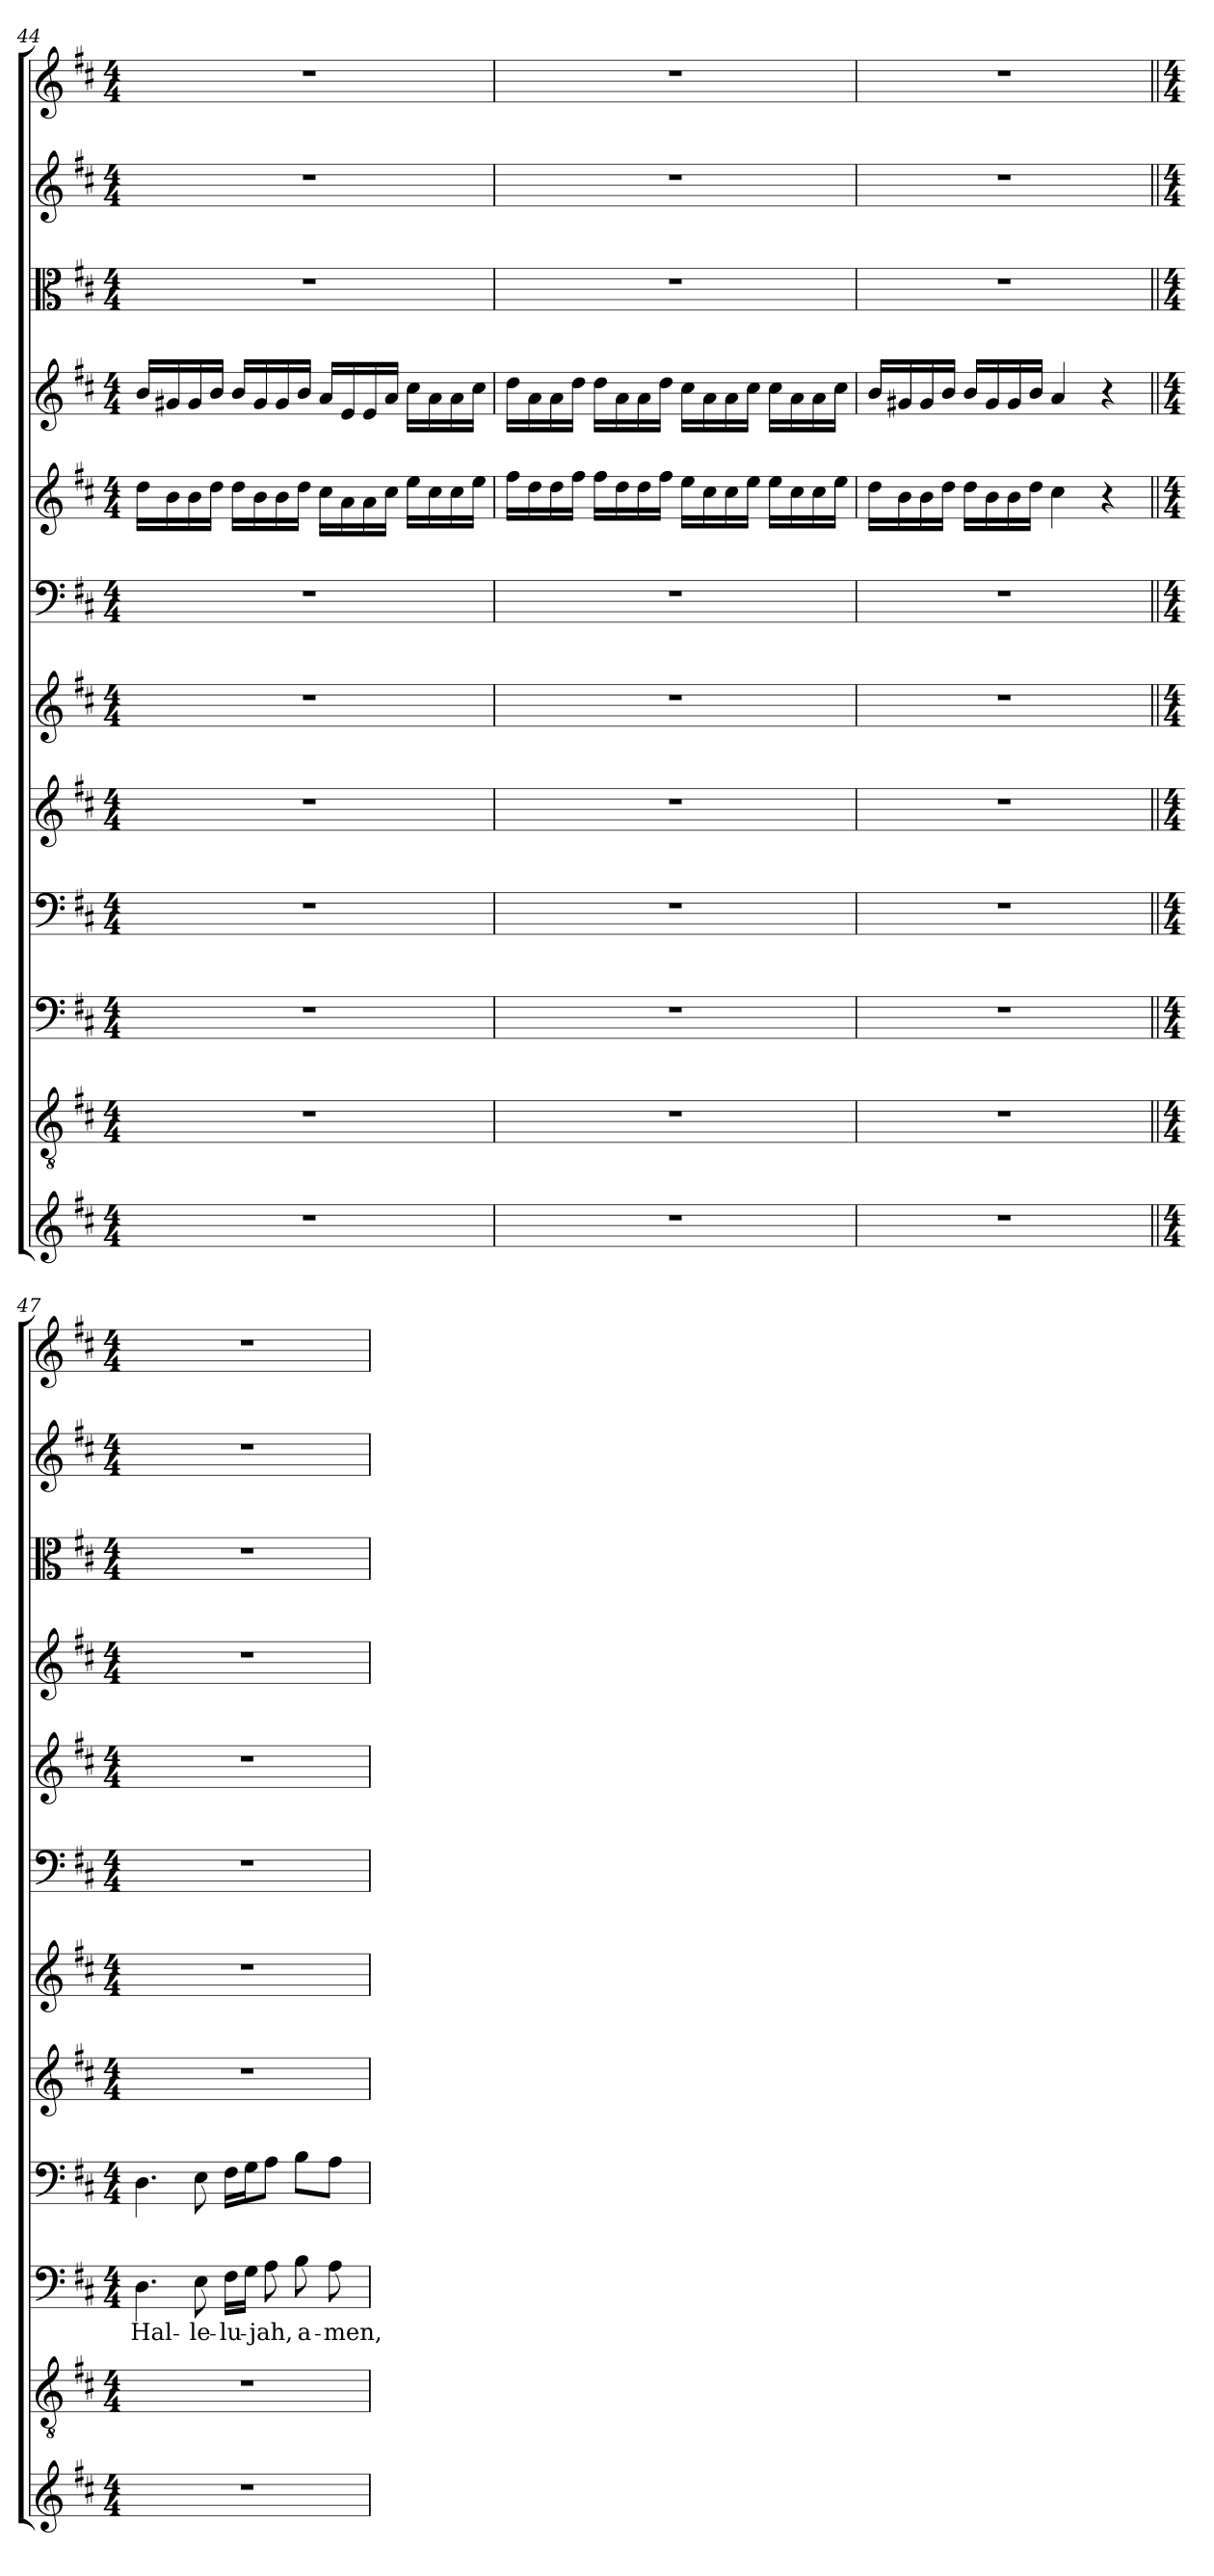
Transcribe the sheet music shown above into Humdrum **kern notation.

**kern	**kern	**kern	**text	**kern	**kern	**kern	**kern	**kern	**kern	**kern	**kern	**kern
*part12	*part11	*part10	*part10	*part9	*part8	*part7	*part6	*part5	*part4	*part3	*part2	*part1
*staff12	*staff11	*staff10	*staff10	*staff9	*staff8	*staff7	*staff6	*staff5	*staff4	*staff3	*staff2	*staff1
*clefG2	*clefGv2	*clefF4	*	*clefF4	*clefG2	*clefG2	*clefF4	*clefG2	*clefG2	*clefC3	*clefG2	*clefG2
*k[f#c#]	*k[f#c#]	*k[f#c#]	*	*k[f#c#]	*k[f#c#]	*k[f#c#]	*k[f#c#]	*k[f#c#]	*k[f#c#]	*k[f#c#]	*k[f#c#]	*k[f#c#]
*D:	*D:	*D:	*	*D:	*D:	*D:	*D:	*D:	*D:	*D:	*D:	*D:
*M4/4	*M4/4	*M4/4	*	*M4/4	*M4/4	*M4/4	*M4/4	*M4/4	*M4/4	*M4/4	*M4/4	*M4/4
=44	=44	=44	=44	=44	=44	=44	=44	=44	=44	=44	=44	=44
1r	1r	1r	.	1r	1r	1r	1r	16dd\LL	16b/LL	1r	1r	1r
.	.	.	.	.	.	.	.	16b\	16g#X/	.	.	.
.	.	.	.	.	.	.	.	16b\	16g#/	.	.	.
.	.	.	.	.	.	.	.	16dd\JJ	16b/JJ	.	.	.
.	.	.	.	.	.	.	.	16dd\LL	16b/LL	.	.	.
.	.	.	.	.	.	.	.	16b\	16g#/	.	.	.
.	.	.	.	.	.	.	.	16b\	16g#/	.	.	.
.	.	.	.	.	.	.	.	16dd\JJ	16b/JJ	.	.	.
.	.	.	.	.	.	.	.	16cc#\LL	16a/LL	.	.	.
.	.	.	.	.	.	.	.	16a\	16e/	.	.	.
.	.	.	.	.	.	.	.	16a\	16e/	.	.	.
.	.	.	.	.	.	.	.	16cc#\JJ	16a/JJ	.	.	.
.	.	.	.	.	.	.	.	16ee\LL	16cc#\LL	.	.	.
.	.	.	.	.	.	.	.	16cc#\	16a\	.	.	.
.	.	.	.	.	.	.	.	16cc#\	16a\	.	.	.
.	.	.	.	.	.	.	.	16ee\JJ	16cc#\JJ	.	.	.
=45	=45	=45	=45	=45	=45	=45	=45	=45	=45	=45	=45	=45
1r	1r	1r	.	1r	1r	1r	1r	16ff#\LL	16dd\LL	1r	1r	1r
.	.	.	.	.	.	.	.	16dd\	16a\	.	.	.
.	.	.	.	.	.	.	.	16dd\	16a\	.	.	.
.	.	.	.	.	.	.	.	16ff#\JJ	16dd\JJ	.	.	.
.	.	.	.	.	.	.	.	16ff#\LL	16dd\LL	.	.	.
.	.	.	.	.	.	.	.	16dd\	16a\	.	.	.
.	.	.	.	.	.	.	.	16dd\	16a\	.	.	.
.	.	.	.	.	.	.	.	16ff#\JJ	16dd\JJ	.	.	.
.	.	.	.	.	.	.	.	16ee\LL	16cc#\LL	.	.	.
.	.	.	.	.	.	.	.	16cc#\	16a\	.	.	.
.	.	.	.	.	.	.	.	16cc#\	16a\	.	.	.
.	.	.	.	.	.	.	.	16ee\JJ	16cc#\JJ	.	.	.
.	.	.	.	.	.	.	.	16ee\LL	16cc#\LL	.	.	.
.	.	.	.	.	.	.	.	16cc#\	16a\	.	.	.
.	.	.	.	.	.	.	.	16cc#\	16a\	.	.	.
.	.	.	.	.	.	.	.	16ee\JJ	16cc#\JJ	.	.	.
=46	=46	=46	=46	=46	=46	=46	=46	=46	=46	=46	=46	=46
1r	1r	1r	.	1r	1r	1r	1r	16dd\LL	16b/LL	1r	1r	1r
.	.	.	.	.	.	.	.	16b\	16g#X/	.	.	.
.	.	.	.	.	.	.	.	16b\	16g#/	.	.	.
.	.	.	.	.	.	.	.	16dd\JJ	16b/JJ	.	.	.
.	.	.	.	.	.	.	.	16dd\LL	16b/LL	.	.	.
.	.	.	.	.	.	.	.	16b\	16g#/	.	.	.
.	.	.	.	.	.	.	.	16b\	16g#/	.	.	.
.	.	.	.	.	.	.	.	16dd\JJ	16b/JJ	.	.	.
.	.	.	.	.	.	.	.	4cc#\	4a/	.	.	.
.	.	.	.	.	.	.	.	4r	4r	.	.	.
=47||	=47||	=47||	=47||	=47||	=47||	=47||	=47||	=47||	=47||	=47||	=47||	=47||
*M4/4	*M4/4	*M4/4	*	*M4/4	*M4/4	*M4/4	*M4/4	*M4/4	*M4/4	*M4/4	*M4/4	*M4/4
1r	1r	4.D\	Hal-	4.D\	1r	1r	1r	1r	1r	1r	1r	1r
.	.	8E\	-le-	8E\	.	.	.	.	.	.	.	.
.	.	16F#\LL	-lu-	16F#\LL	.	.	.	.	.	.	.	.
.	.	16G\JJ	.	16G\J	.	.	.	.	.	.	.	.
.	.	8A\	-jah,	8A\J	.	.	.	.	.	.	.	.
.	.	8B\	a-	8B\L	.	.	.	.	.	.	.	.
.	.	8A\	-men,	8A\J	.	.	.	.	.	.	.	.
=	=	=	=	=	=	=	=	=	=	=	=	=
*-	*-	*-	*-	*-	*-	*-	*-	*-	*-	*-	*-	*-
